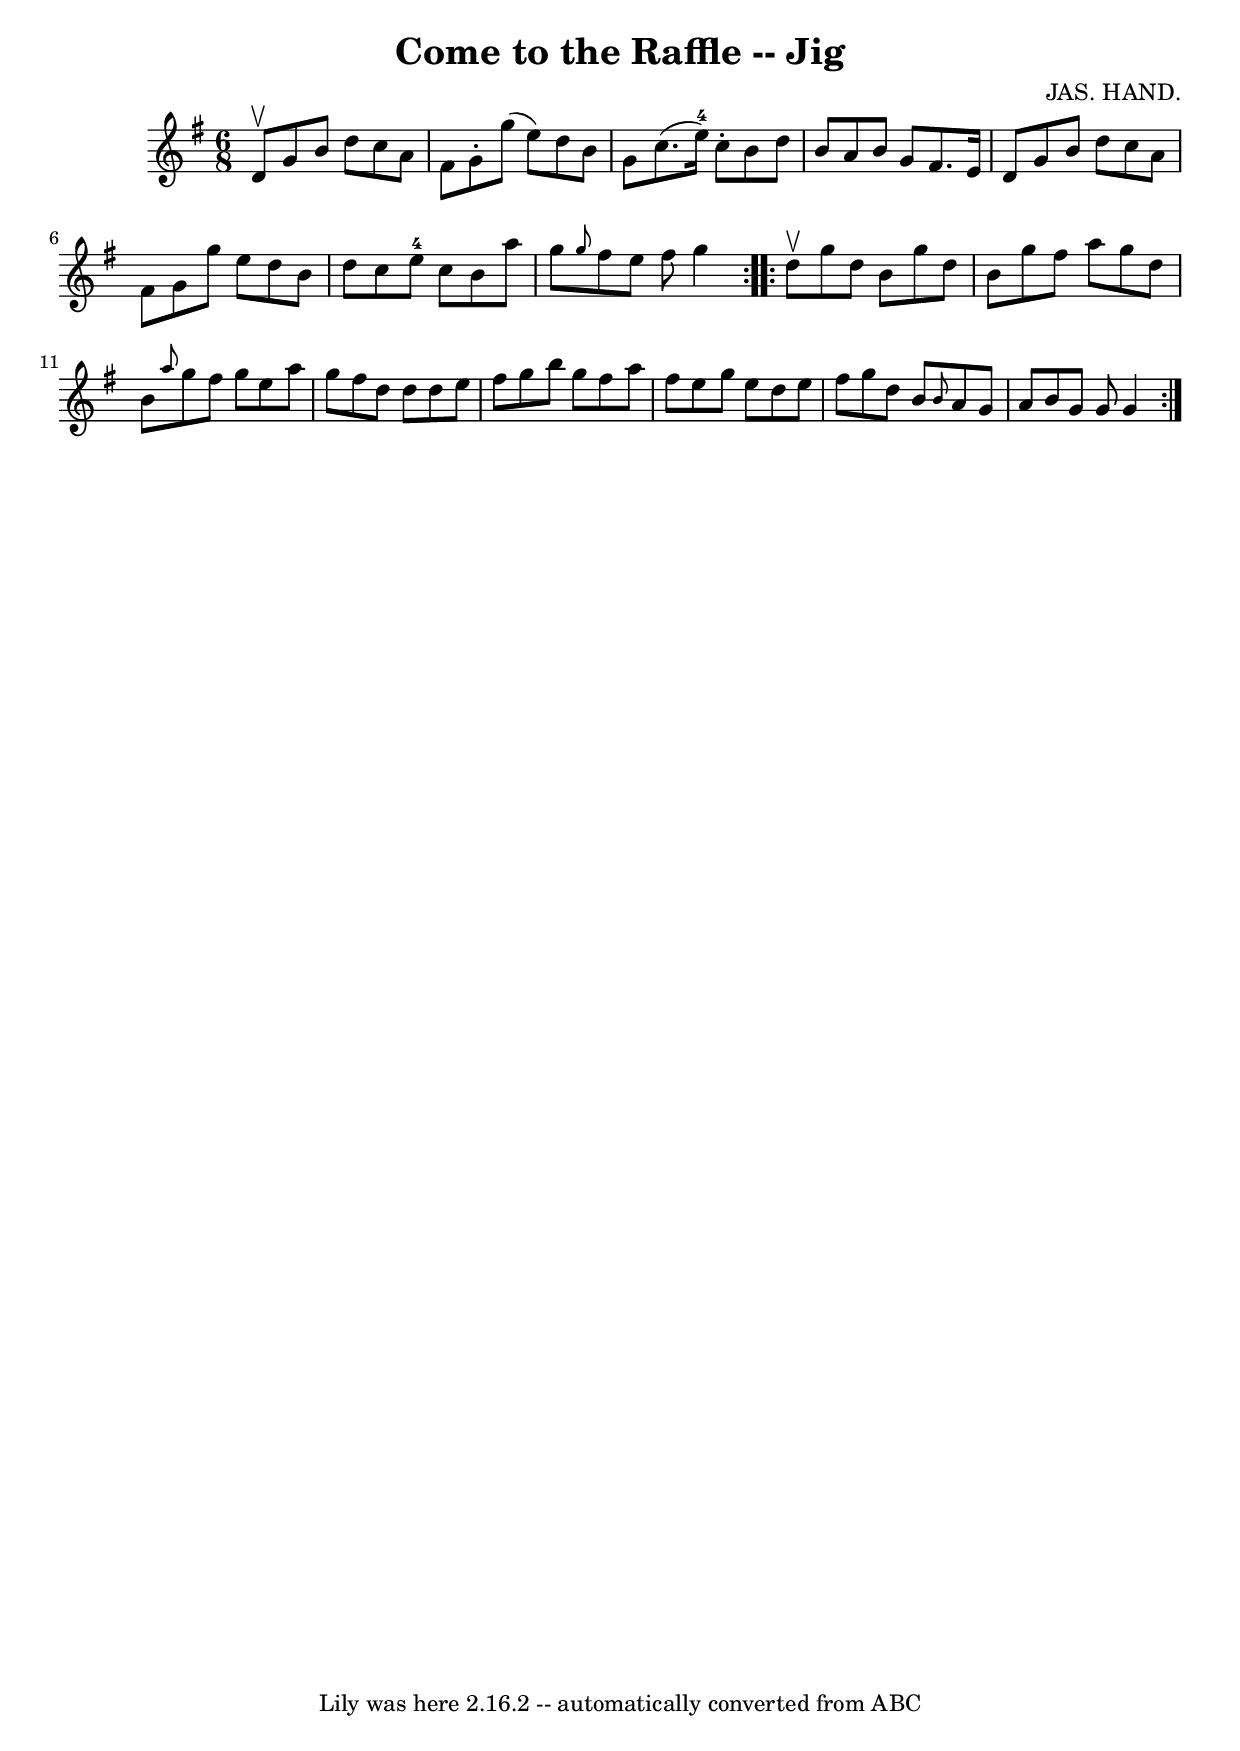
\version "2.16.2"
\include "Mammoth.ily"
\header {
  %% book = "Ryan's Mammoth Collection"
  composer = "JAS. HAND."
  crossRefNumber = "1"
  footnotes = "\\\\84 429"
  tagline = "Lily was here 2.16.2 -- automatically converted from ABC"
  title = "Come to the Raffle -- Jig"

}
voicedefault =  {



  \repeat volta 2 {

    \time 6/8 
    \key g \major
    d'8^\upbow |
    g'8 b'8 d''8 c''8   
    a'8 fis'8    |
    g'8-. g''8 (e''8) d''8 b'8 g'8    
    |
    c''8. (e''16-4) c''8-. b'8 d''8 b'8    |
    
    a'8 b'8 g'8 fis'8. e'16 d'8    |
    g'8 b'8 d''8   
    c''8 a'8 fis'8    |
    g'8 g''8 e''8 d''8 b'8 d''8  
    |
    c''8 e''8-4 c''8 b'8 a''8 g''8    |
    
    \grace { g''8  
	   } fis''8 e''8 fis''8 g''4  
  }     
  \repeat volta 2 {
    
    d''8^\upbow |
    g''8 d''8 b'8 g''8 d''8 b'8    
    |
    g''8 fis''8 a''8 g''8 d''8 b'8    |
    \grace {   
      a''8  
    } g''8 fis''8 g''8 e''8 a''8 g''8    |
    fis''8  
    d''8 d''8 d''8 e''8 fis''8    |
    g''8 b''8 g''8   
    fis''8 a''8 fis''8    |
    e''8 g''8 e''8 d''8 e''8    
    fis''8    |
    g''8 d''8 b'8  \grace { b'8  
			  } a'8 g'8    
    a'8    |
    b'8 g'8 g'8 g'4  
  }   

}

\score{
  <<

    \context Staff="default"
    {
      \voicedefault 
      
    }

  >>
  \layout {
    
  }
  \midi {
  }

}
